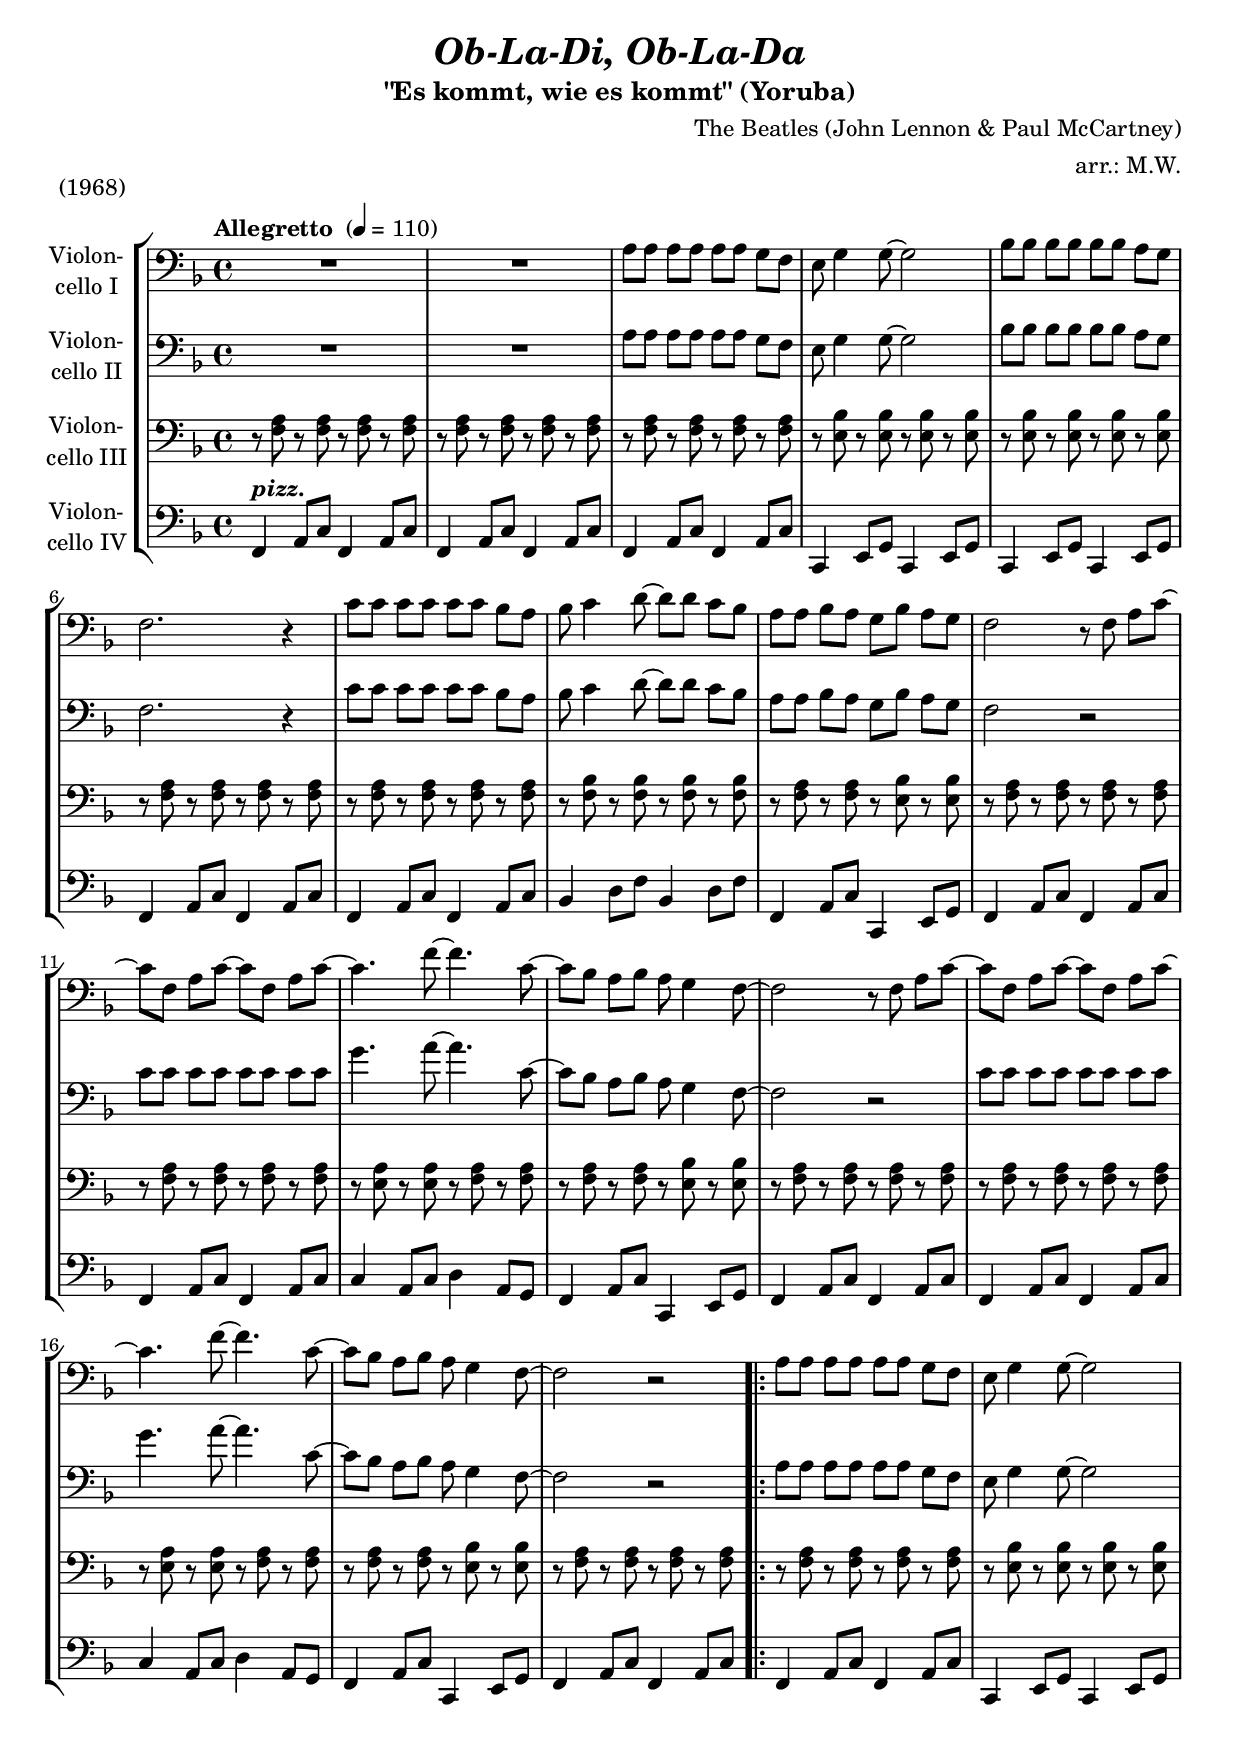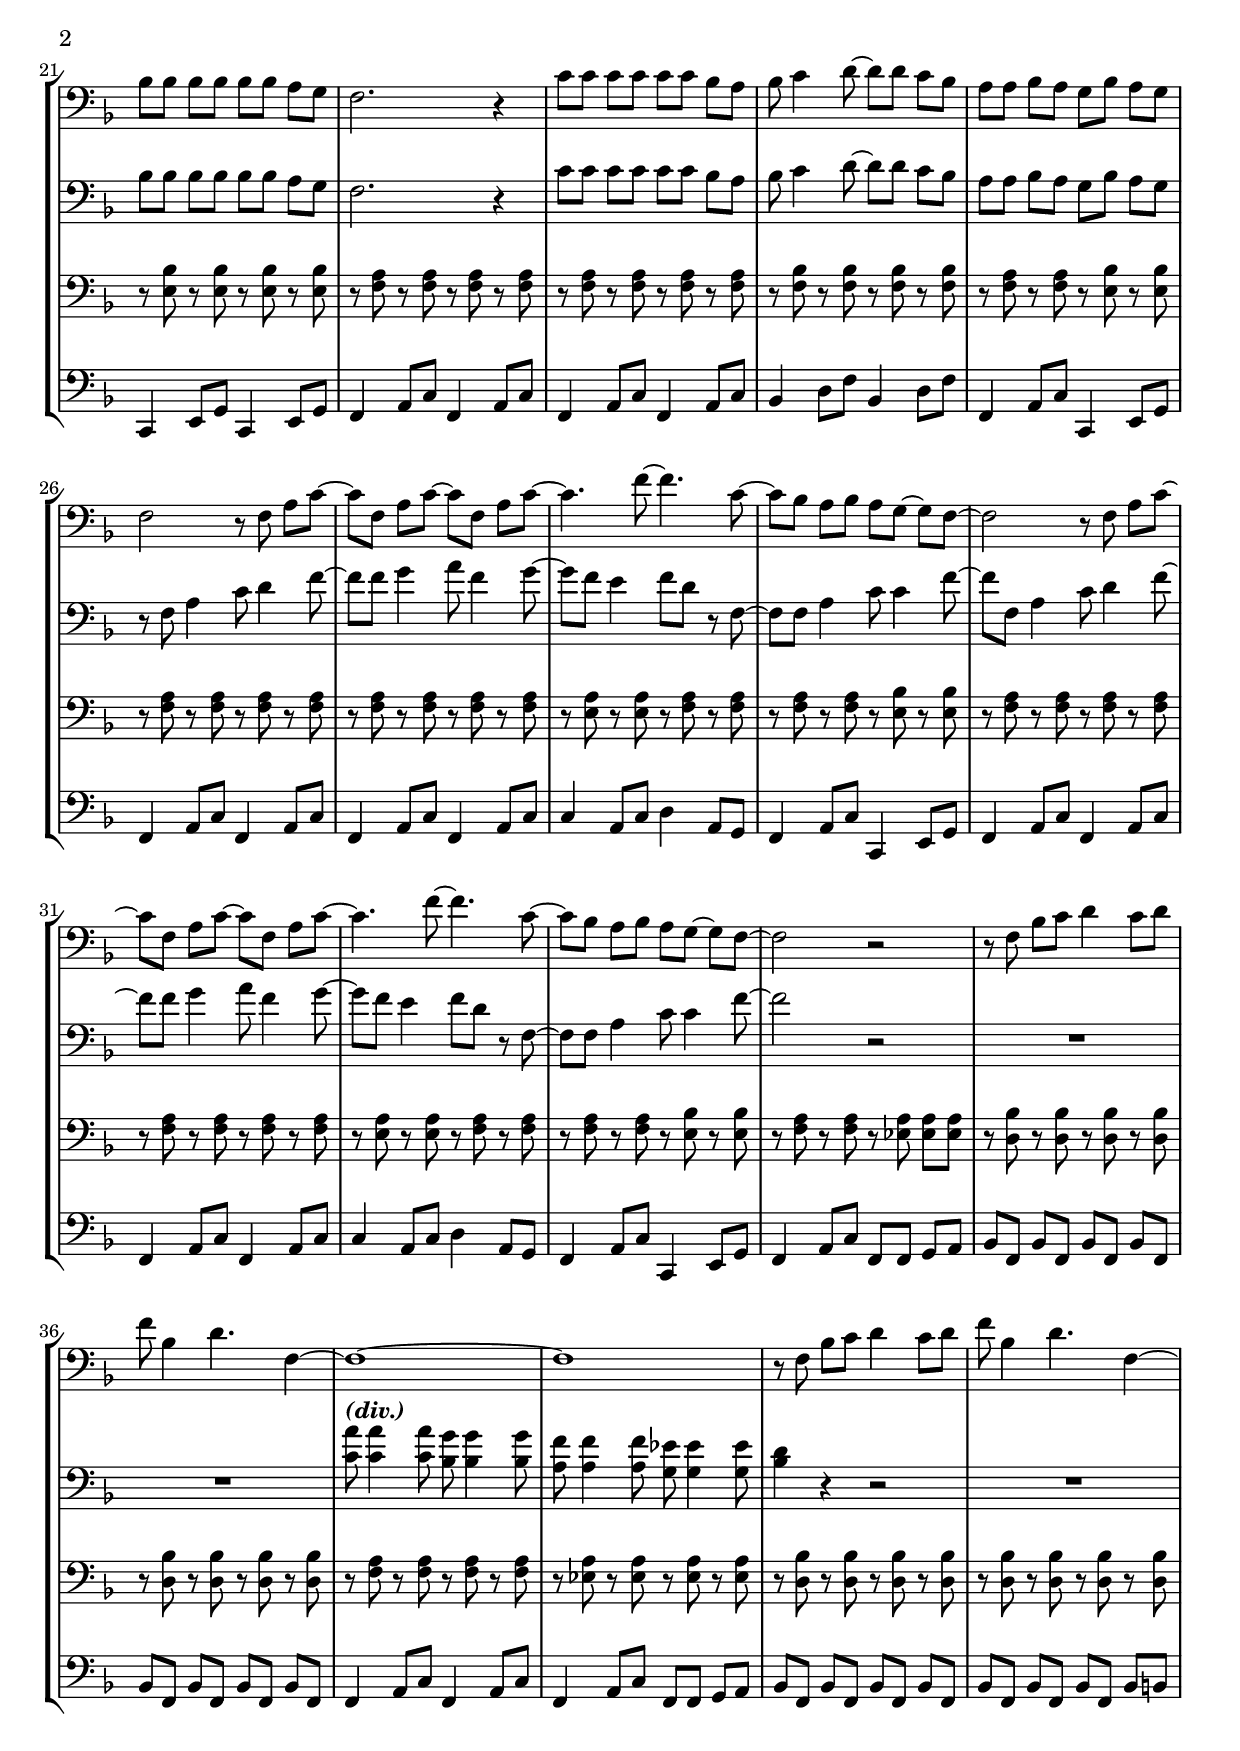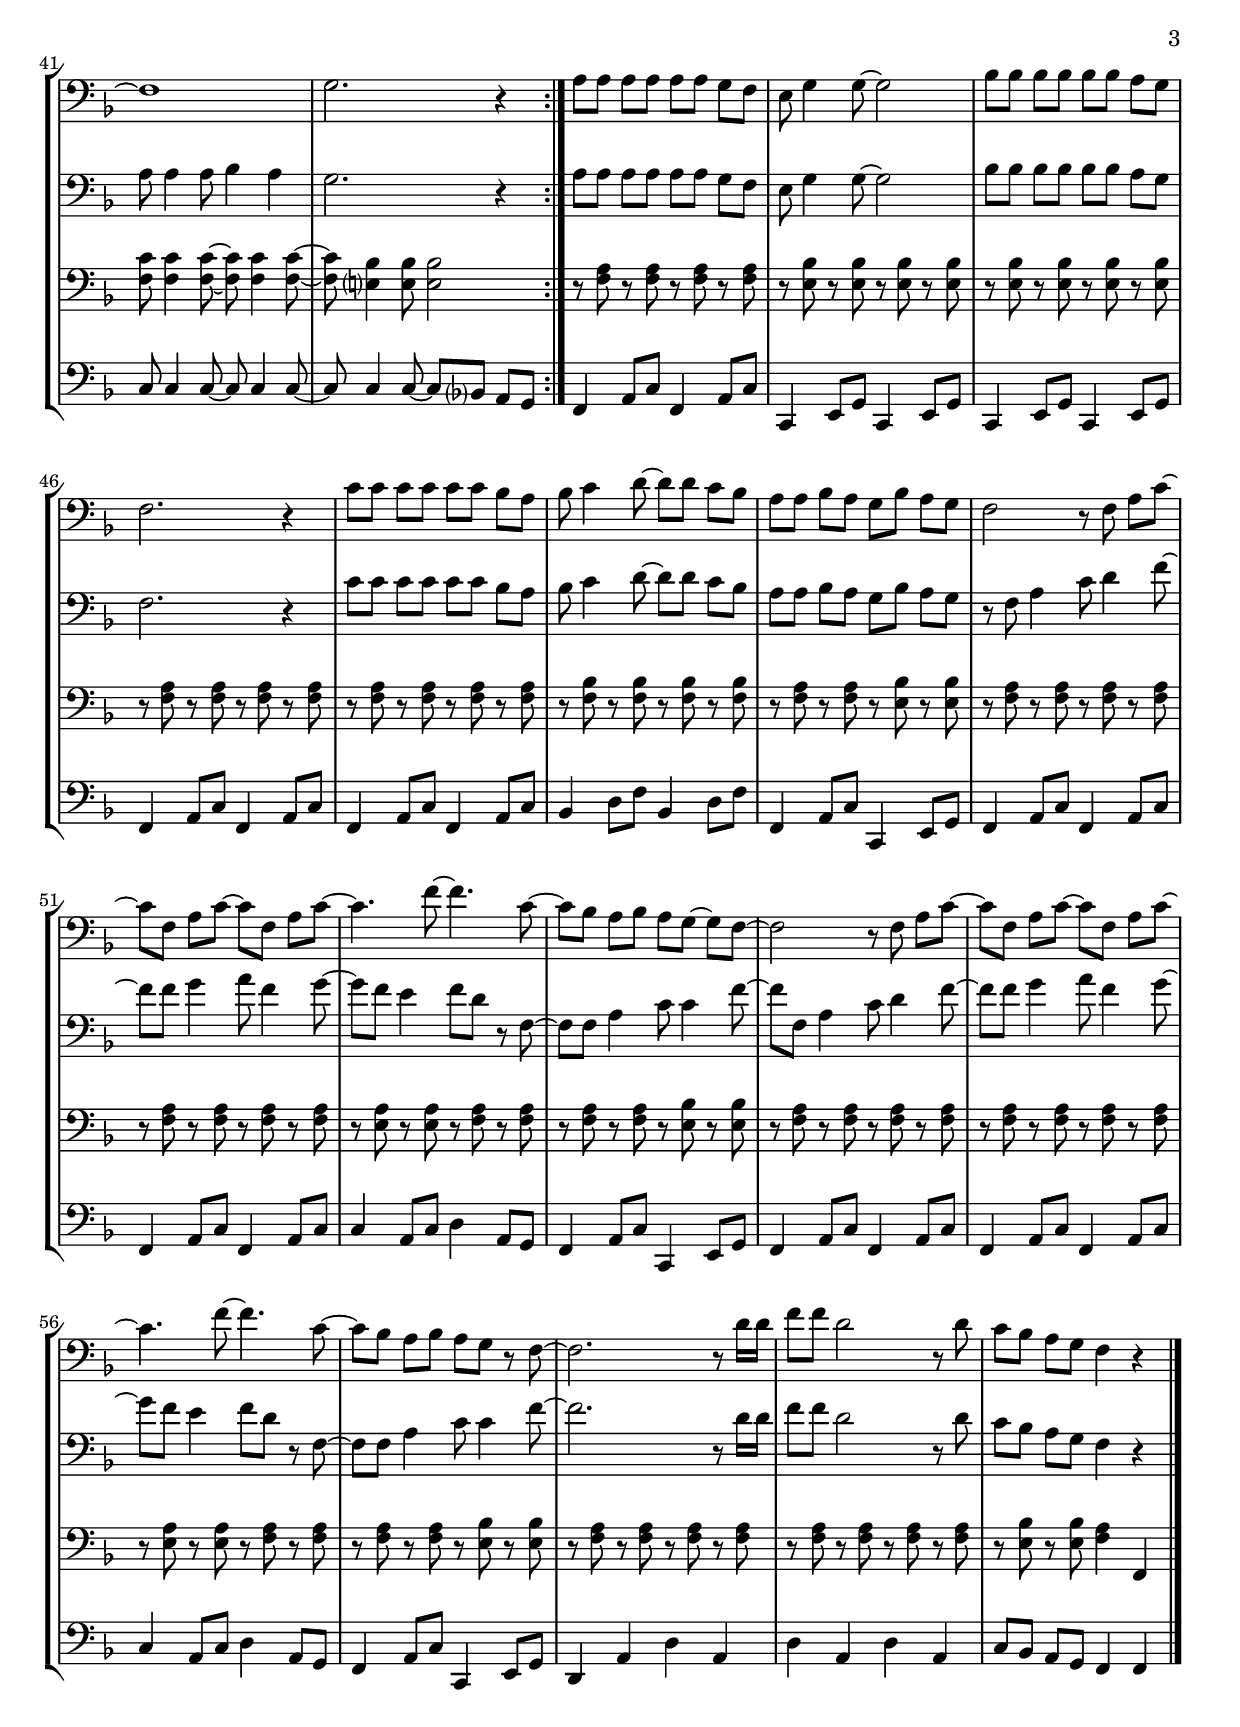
\version "2.18.2"
\include "deutsch.ly"
  
#(set-global-staff-size 20)

\header {
  title     = \markup \bold \italic "Ob-La-Di, Ob-La-Da"
  subtitle  = "\"Es kommt, wie es kommt\" (Yoruba)"
  composer  = "The Beatles (John Lennon & Paul McCartney)"
  arranger  = "arr.: M.W."
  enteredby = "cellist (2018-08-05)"
  piece     = "(1968)"
}

voiceconsts = {
  \key f \major
  \time 4/4
  \clef "bass"
%  \numericTimeSignature
  \compressFullBarRests
  % Set default beaming for all staves
  \set Timing.beamExceptions = #'()
  \set Timing.baseMoment     = #(ly:make-moment 1 4)
  \set Timing.beatStructure  = #'(1 1 1 1)
  \tempo "Allegretto " 4=110
}

micl = "clarinet"
mifl = "flute"
miob = "oboe"
mifh = "french horn"
misx = "tenor sax"
mist = "string ensemble 1"
miba = "cello"

div  = \markup \bold \italic "(div.)"
pizz = \markup \bold \italic "pizz."

va = \relative c' {
  \voiceconsts

  R1*2
  a8 a a a a a g f
  e g4 g8~ g2
  b8 b b b b b a g
  f2. r4

  c'8 c c c c c b a
  b c4 d8~ d d c b
  a a b a g b a g
  f2 r8 f a c~
  c f, a c~ c f, a c~
  c4. f8~ f4. c8~

  c b a b a g4 f8~
  f2 r8 f a c~
  c f, a c~ c f, a c~
  c4. f8~ f4. c8~
  c b a b a g4 f8~
  f2 r
  
  \repeat volta 2 {
    a8 a a a a a g f
    e g4 g8~ g2
    b8 b b b b b a g
    f2. r4
    c'8 c c c c c b a
    b c4 d8~ d d c b

    a a b a g b a g
    f2 r8 f a c~
    c f, a c~ c f, a c~
    c4. f8~ f4. c8~
    c b a b a g~ g f~
    f2 r8 f a c~

    c f, a c~ c f, a c~
    c4. f8~ f4. c8~
    c b a b a g~ g f~
    f2 r
    r8 f b c d4 c8 d
    f b,4 d4. f,4~

    f1~
    f
    r8 f b c d4 c8 d
    f b,4 d4. f,4~
    f1
    g2. r4
  }

  a8 a a a a a g f
  e g4 g8~ g2
  b8 b b b b b a g
  f2. r4
  c'8 c c c c c b a
  b c4 d8~ d d c b

  a a b a g b a g
  f2 r8 f a c~
  c f, a c~ c f, a c~
  c4. f8~ f4. c8~
  c b a b a g~ g f~
  f2 r8 f a c~

  c f, a c~ c f, a c~
  c4. f8~ f4. c8~
  c b a b a g r f~
  f2. r8 d'16 d
  f8 f d2 r8 d
  c b a g f4 r \bar "|."
}

vb = \relative c' {
  \voiceconsts

  R1*2
  a8 a a a a a g f
  e g4 g8~ g2
  b8 b b b b b a g
  f2. r4

  c'8 c c c c c b a
  b c4 d8~ d d c b
  a a b a g b a g
  f2 r
  c'8 c c c c c c c
  g'4. a8~ a4. c,8~

  c b a b a g4 f8~
  f2 r
  c'8 c c c c c c c
  g'4. a8~ a4. c,8~
  c b a b a g4 f8~
  f2 r
  
  \repeat volta 2 {
    a8 a a a a a g f
    e g4 g8~ g2
    b8 b b b b b a g
    f2. r4
    c'8 c c c c c b a
    b c4 d8~ d d c b

    a a b a g b a g
    r f a4 c8 d4 f8~
    f f g4 a8 f4 g8~
    g f e4 f8 d r f,~
    f f a4 c8 c4 f8~
    f f, a4 c8 d4 f8~

    f f g4 a8 f4 g8~
    g f e4 f8 d r f,~
    f f a4 c8 c4 f8~
    f2 r
    R1*2

    <c a'>8^\div <c a'>4 <c a'>8 <b g'>  <b g'>4 <b g'>8
    <a f'> <a f'>4 <a f'>8 <g es'> <g es'>4 <g es'>8
    <b d>4 r r2
    R1
    a8 a4 a8 b4 a
    g2. r4
  }

  a8 a a a a a g f
  e g4 g8~ g2
  b8 b b b b b a g
  f2. r4
  c'8 c c c c c b a
  b c4 d8~ d d c b

  a a b a g b a g
  r f a4 c8 d4 f8~
  f f g4 a8 f4 g8~
  g f e4 f8 d r f,~
  f f a4 c8 c4 f8~
  f f, a4 c8 d4 f8~

  f f g4 a8 f4 g8~
  g f e4 f8 d r f,~
  f f a4 c8 c4 f8~
  f2. r8 d16 d
  f8 f d2 r8 d
  c b a g f4 r \bar "|."
}

vc = \relative c {
  \voiceconsts

  r8 <f a> r <f a> r <f a> r <f a>
  r <f a> r <f a> r <f a> r <f a>
  r <f a> r <f a> r <f a> r <f a>
  r <e b'> r <e b'> r <e b'> r <e b'>
  r <e b'> r <e b'> r <e b'> r <e b'>
  r <f a> r <f a> r <f a> r <f a>

  r <f a> r <f a> r <f a> r <f a>
  r <f b> r <f b> r <f b> r <f b>
  r <f a> r <f a> r <e b'> r <e b'>
  r <f a> r <f a> r <f a> r <f a>
  r <f a> r <f a> r <f a> r <f a>
  r <e a> r <e a> r <f a> r <f a>

  r <f a> r <f a> r <e b'> r <e b'>
  r <f a> r <f a> r <f a> r <f a>
  r <f a> r <f a> r <f a> r <f a>
  r <e a> r <e a> r <f a> r <f a>
  r <f a> r <f a> r <e b'> r <e b'>
  r <f a> r <f a> r <f a> r <f a>
  
  \repeat volta 2 {
    r <f a> r <f a> r <f a> r <f a>
    r <e b'> r <e b'> r <e b'> r <e b'>
    r <e b'> r <e b'> r <e b'> r <e b'>
    r <f a> r <f a> r <f a> r <f a>
    r <f a> r <f a> r <f a> r <f a>
    r <f b> r <f b> r <f b> r <f b>
    
    r <f a> r <f a> r <e b'> r <e b'>
    r <f a> r <f a> r <f a> r <f a>
    r <f a> r <f a> r <f a> r <f a>
    r <e a> r <e a> r <f a> r <f a>
    r <f a> r <f a> r <e b'> r <e b'>
    r <f a> r <f a> r <f a> r <f a>

    r <f a> r <f a> r <f a> r <f a>
    r <e a> r <e a> r <f a> r <f a>
    r <f a> r <f a> r <e b'> r <e b'>
    r <f a> r <f a> r <es a> <es a> <es a>
    r <d b'> r <d b'> r <d b'> r <d b'>
    r <d b'> r <d b'> r <d b'> r <d b'>

    r <f a> r <f a> r <f a> r <f a>
    r <es a> r <es a> r <es a> r <es a>
    r <d b'> r <d b'> r <d b'> r <d b'>
    r <d b'> r <d b'> r <d b'> r <d b'>
    <f c'> <f c'>4 <f c'>8~ <f c'> <f c'>4 <f c'>8~
    <f c'> <e? b'>4 <e b'>8 <e b'>2
  }
  
  r8 <f a> r <f a> r <f a> r <f a>
  r <e b'> r <e b'> r <e b'> r <e b'>
  r <e b'> r <e b'> r <e b'> r <e b'>
  r <f a> r <f a> r <f a> r <f a>
  r <f a> r <f a> r <f a> r <f a>
  r <f b> r <f b> r <f b> r <f b>
  
  r <f a> r <f a> r <e b'> r <e b'>
  r <f a> r <f a> r <f a> r <f a>
  r <f a> r <f a> r <f a> r <f a>
  r <e a> r <e a> r <f a> r <f a>
  r <f a> r <f a> r <e b'> r <e b'>
  r <f a> r <f a> r <f a> r <f a>
  
  r <f a> r <f a> r <f a> r <f a>
  r <e a> r <e a> r <f a> r <f a>
  r <f a> r <f a> r <e b'> r <e b'>
  r <f a> r <f a> r <f a> r <f a>
  r <f a> r <f a> r <f a> r <f a>
  r <e b'> r <e b'> <f a>4 f, \bar "|."
}

vd = \relative c, {
  \voiceconsts

  f4^\pizz a8 c f,4 a8 c
  f,4 a8 c f,4 a8 c
  f,4 a8 c f,4 a8 c
  c,4 e8 g c,4 e8 g
  c,4 e8 g c,4 e8 g
  f4 a8 c f,4 a8 c

  f,4 a8 c f,4 a8 c
  b4 d8 f b,4 d8 f
  f,4 a8 c c,4 e8 g
  f4 a8 c f,4 a8 c
  f,4 a8 c f,4 a8 c
  c4 a8 c d4 a8 g

  f4 a8 c c,4 e8 g
  f4 a8 c f,4 a8 c
  f,4 a8 c f,4 a8 c
  c4 a8 c d4 a8 g
  f4 a8 c c,4 e8 g
  f4 a8 c f,4 a8 c
  
  \repeat volta 2 {
    f,4 a8 c f,4 a8 c
    c,4 e8 g c,4 e8 g
    c,4 e8 g c,4 e8 g
    f4 a8 c f,4 a8 c
    f,4 a8 c f,4 a8 c
    b4 d8 f b,4 d8 f

    f,4 a8 c c,4 e8 g
    f4 a8 c f,4 a8 c
    f,4 a8 c f,4 a8 c
    c4 a8 c d4 a8 g
    f4 a8 c c,4 e8 g
    f4 a8 c f,4 a8 c
    
    f,4 a8 c f,4 a8 c
    c4 a8 c d4 a8 g
    f4 a8 c c,4 e8 g
    f4 a8 c f, f g a
    b f b f b f b f
    b f b f b f b f

    f4 a8 c f,4 a8 c
    f,4 a8 c f, f g a
    b f b f b f b f
    b f b f b f b h
    c c4 c8~ c c4 c8~
    c c4 c8~ c b? a g
  }

  f4 a8 c f,4 a8 c
  c,4 e8 g c,4 e8 g
  c,4 e8 g c,4 e8 g
  f4 a8 c f,4 a8 c
  f,4 a8 c f,4 a8 c
  b4 d8 f b,4 d8 f

  f,4 a8 c c,4 e8 g
  f4 a8 c f,4 a8 c
  f,4 a8 c f,4 a8 c
  c4 a8 c d4 a8 g
  f4 a8 c c,4 e8 g
  f4 a8 c f,4 a8 c
    
  f,4 a8 c f,4 a8 c
  c4 a8 c d4 a8 g
  f4 a8 c c,4 e8 g
  d4 a' d a
  d a d a
  c8 b a g f4 f \bar "|."
}


music = \new StaffGroup <<
      \new Staff {
	\set Staff.midiInstrument = \miba
	\set Staff.instrumentName = \markup \center-column { "Violon-" "cello I" }
	\transpose f f { \va }
      }

      \new Staff {
	\set Staff.midiInstrument = \miba
	\set Staff.instrumentName = \markup \center-column { "Violon-" "cello II" }
	\transpose f f { \vb }
      }

      \new Staff {
	\set Staff.midiInstrument = \miba
	\set Staff.instrumentName = \markup \center-column { "Violon-" "cello III" }
	\transpose f f { \vc }
      }

      \new Staff {
	\set Staff.midiInstrument = \miba
	\set Staff.instrumentName = \markup \center-column { "Violon-" "cello IV" }
	\transpose f f { \vd }
      }
>>

\book {
  \score {
    \music
    \layout {}
  }

  \score {
    \unfoldRepeats \music

    \midi {
      \context {
        \Score
      }
    }
  }
}
